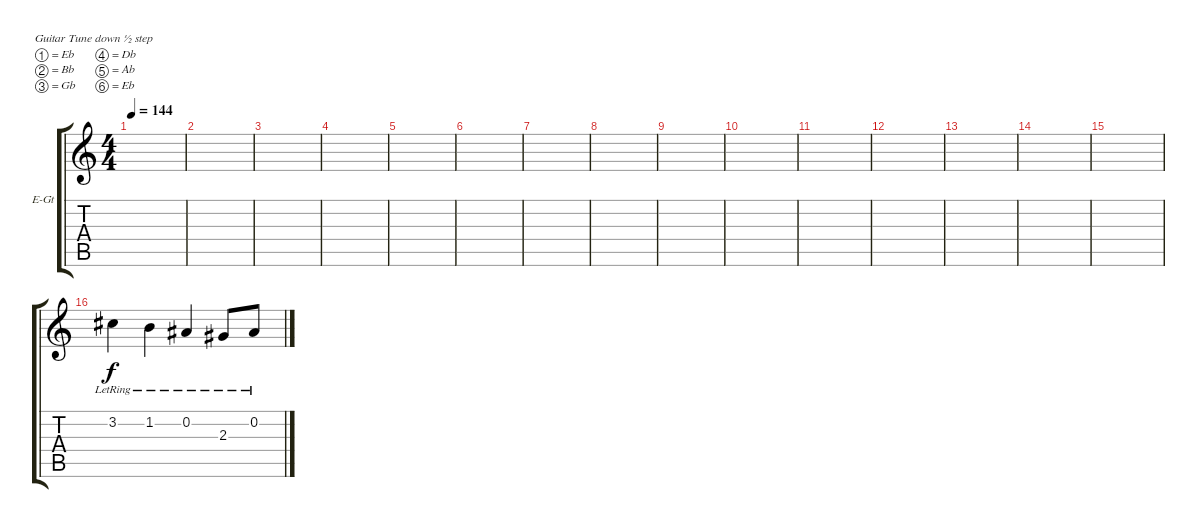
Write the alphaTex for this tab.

\bracketExtendMode groupsimilarinstruments
\firstSystemTrackNameOrientation horizontal
\otherSystemsTrackNameOrientation horizontal
\track ("Clean Guitar 2" "E-Gt") {instrument electricguitarclean}
\staff {score tabs}
\tuning (Eb4 Bb3 Gb3 Db3 Ab2 Eb2)
\ts (4 4)
\tempo 144
\clef g2
\scale
0.333333
\ks c
|
\scale
0.333333 |
\scale
0.333333 |
\scale
0.333333 |
\scale
0.333333 |
\scale
0.333333 |
\scale
0.333333 |
\scale
0.333333 |
\scale
0.333333 |
\scale
0.333333 |
\scale
0.333333 |
\scale
0.333333 |
\scale
0.333333 |
\scale
0.333333 |
\scale
0.333333 |
\scale
0.333333 3.2{lr}.4 1.2{lr}.4 0.2{lr}.4 2.3{lr}.8 0.2{lr}.8
